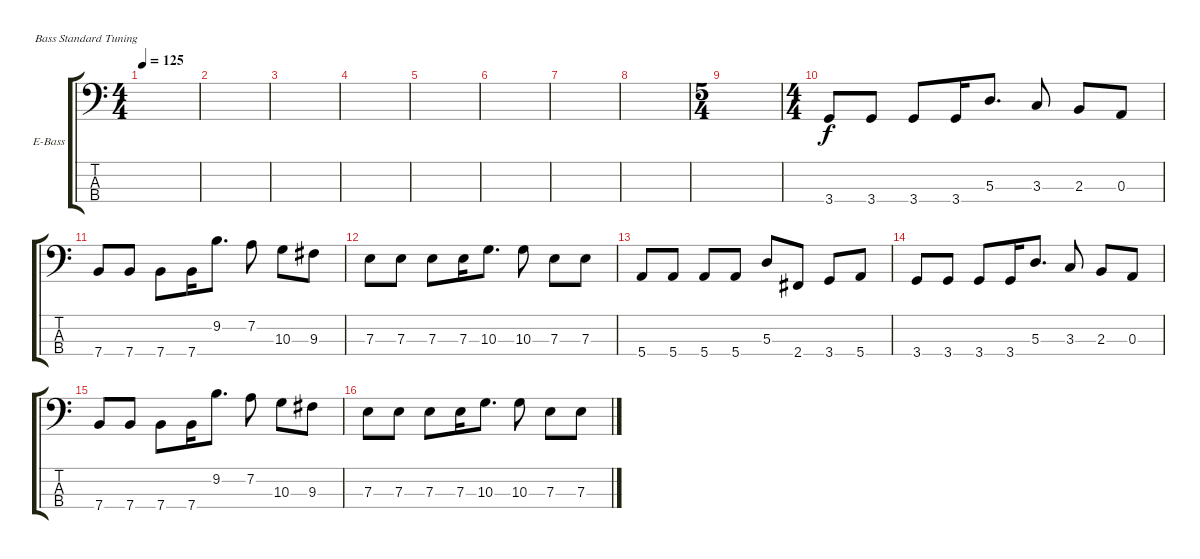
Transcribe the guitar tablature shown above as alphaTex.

\defaultSystemsLayout 4
\bracketExtendMode groupsimilarinstruments
\firstSystemTrackNameOrientation horizontal
\otherSystemsTrackNameOrientation horizontal
\track ("Electric Bass" "E-Bass") {instrument electricbassfinger}
\staff {score tabs}
\tuning (G2 D2 A1 E1)
\ts (4 4)
\tempo 125
\clef f4
\ks c
|
|
|
|
|
|
|
|
\ts (5 4)
|
\ts (4 4)
3.4.8 3.4.8 3.4.8 3.4.16 5.3.8{d} 3.3.8 2.3.8 0.3.8 |
7.4.8 7.4.8 7.4.8 7.4.16 9.2.8{d} 7.2.8 10.3.8 9.3.8 |
7.3.8 7.3.8 7.3.8 7.3.16 10.3.8{d} 10.3.8 7.3.8 7.3.8 |
5.4.8 5.4.8 5.4.8 5.4.8 5.3.8 2.4.8 3.4.8 5.4.8 |
3.4.8 3.4.8 3.4.8 3.4.16 5.3.8{d} 3.3.8 2.3.8 0.3.8 |
7.4.8 7.4.8 7.4.8 7.4.16 9.2.8{d} 7.2.8 10.3.8 9.3.8 |
7.3.8 7.3.8 7.3.8 7.3.16 10.3.8{d} 10.3.8 7.3.8 7.3.8
